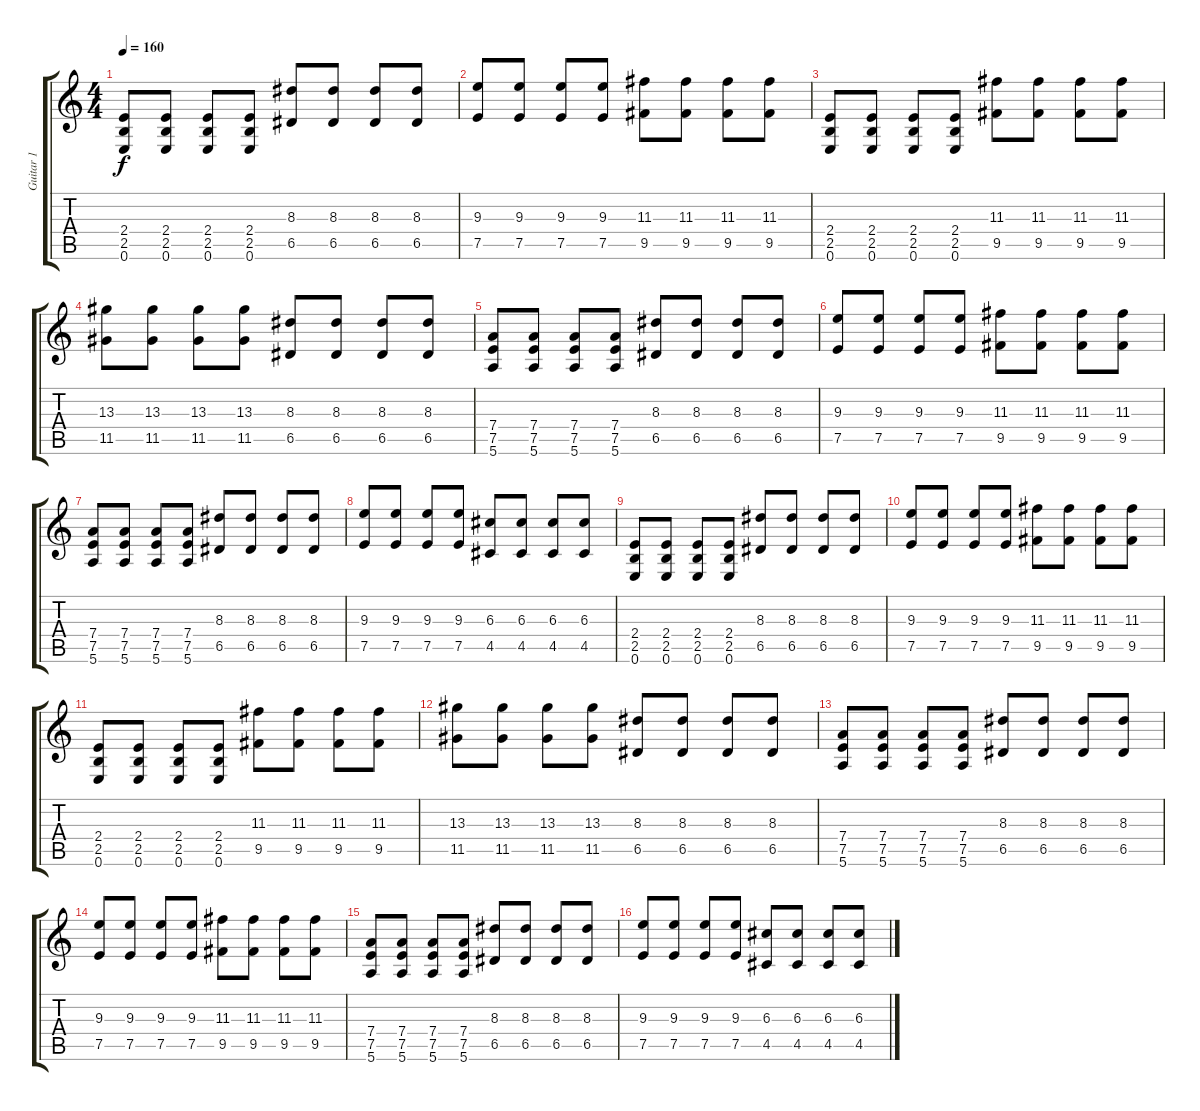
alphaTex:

\track ("Guitar 1" "Guitar 1") {instrument distortionguitar}
\staff {score tabs}
\tuning (E4 B3 G3 D3 A2 E2) {hide}
\ts (4 4)
\tempo 160
\clef g2
\ks c
(2.4 2.5 0.6).8{dy f} (2.4 2.5 0.6).8 (2.4 2.5 0.6).8 (2.4 2.5 0.6).8 (8.3 6.5).8 (8.3 6.5).8 (8.3 6.5).8 (8.3 6.5).8 |
(9.3 7.5).8 (9.3 7.5).8 (9.3 7.5).8 (9.3 7.5).8 (11.3 9.5).8 (11.3 9.5).8 (11.3 9.5).8 (11.3 9.5).8 |
(2.4 2.5 0.6).8 (2.4 2.5 0.6).8 (2.4 2.5 0.6).8 (2.4 2.5 0.6).8 (11.3 9.5).8 (11.3 9.5).8 (11.3 9.5).8 (11.3 9.5).8 |
(13.3 11.5).8 (13.3 11.5).8 (13.3 11.5).8 (13.3 11.5).8 (8.3 6.5).8 (8.3 6.5).8 (8.3 6.5).8 (8.3 6.5).8 |
(7.4 7.5 5.6).8 (7.4 7.5 5.6).8 (7.4 7.5 5.6).8 (7.4 7.5 5.6).8 (8.3 6.5).8 (8.3 6.5).8 (8.3 6.5).8 (8.3 6.5).8 |
(9.3 7.5).8 (9.3 7.5).8 (9.3 7.5).8 (9.3 7.5).8 (11.3 9.5).8 (11.3 9.5).8 (11.3 9.5).8 (11.3 9.5).8 |
(7.4 7.5 5.6).8 (7.4 7.5 5.6).8 (7.4 7.5 5.6).8 (7.4 7.5 5.6).8 (8.3 6.5).8 (8.3 6.5).8 (8.3 6.5).8 (8.3 6.5).8 |
(9.3 7.5).8 (9.3 7.5).8 (9.3 7.5).8 (9.3 7.5).8 (6.3 4.5).8 (6.3 4.5).8 (6.3 4.5).8 (6.3 4.5).8 |
(2.4 2.5 0.6).8 (2.4 2.5 0.6).8 (2.4 2.5 0.6).8 (2.4 2.5 0.6).8 (8.3 6.5).8 (8.3 6.5).8 (8.3 6.5).8 (8.3 6.5).8 |
(9.3 7.5).8 (9.3 7.5).8 (9.3 7.5).8 (9.3 7.5).8 (11.3 9.5).8 (11.3 9.5).8 (11.3 9.5).8 (11.3 9.5).8 |
(2.4 2.5 0.6).8 (2.4 2.5 0.6).8 (2.4 2.5 0.6).8 (2.4 2.5 0.6).8 (11.3 9.5).8 (11.3 9.5).8 (11.3 9.5).8 (11.3 9.5).8 |
(13.3 11.5).8 (13.3 11.5).8 (13.3 11.5).8 (13.3 11.5).8 (8.3 6.5).8 (8.3 6.5).8 (8.3 6.5).8 (8.3 6.5).8 |
(7.4 7.5 5.6).8 (7.4 7.5 5.6).8 (7.4 7.5 5.6).8 (7.4 7.5 5.6).8 (8.3 6.5).8 (8.3 6.5).8 (8.3 6.5).8 (8.3 6.5).8 |
(9.3 7.5).8 (9.3 7.5).8 (9.3 7.5).8 (9.3 7.5).8 (11.3 9.5).8 (11.3 9.5).8 (11.3 9.5).8 (11.3 9.5).8 |
(7.4 7.5 5.6).8 (7.4 7.5 5.6).8 (7.4 7.5 5.6).8 (7.4 7.5 5.6).8 (8.3 6.5).8 (8.3 6.5).8 (8.3 6.5).8 (8.3 6.5).8 |
(9.3 7.5).8 (9.3 7.5).8 (9.3 7.5).8 (9.3 7.5).8 (6.3 4.5).8 (6.3 4.5).8 (6.3 4.5).8 (6.3 4.5).8
